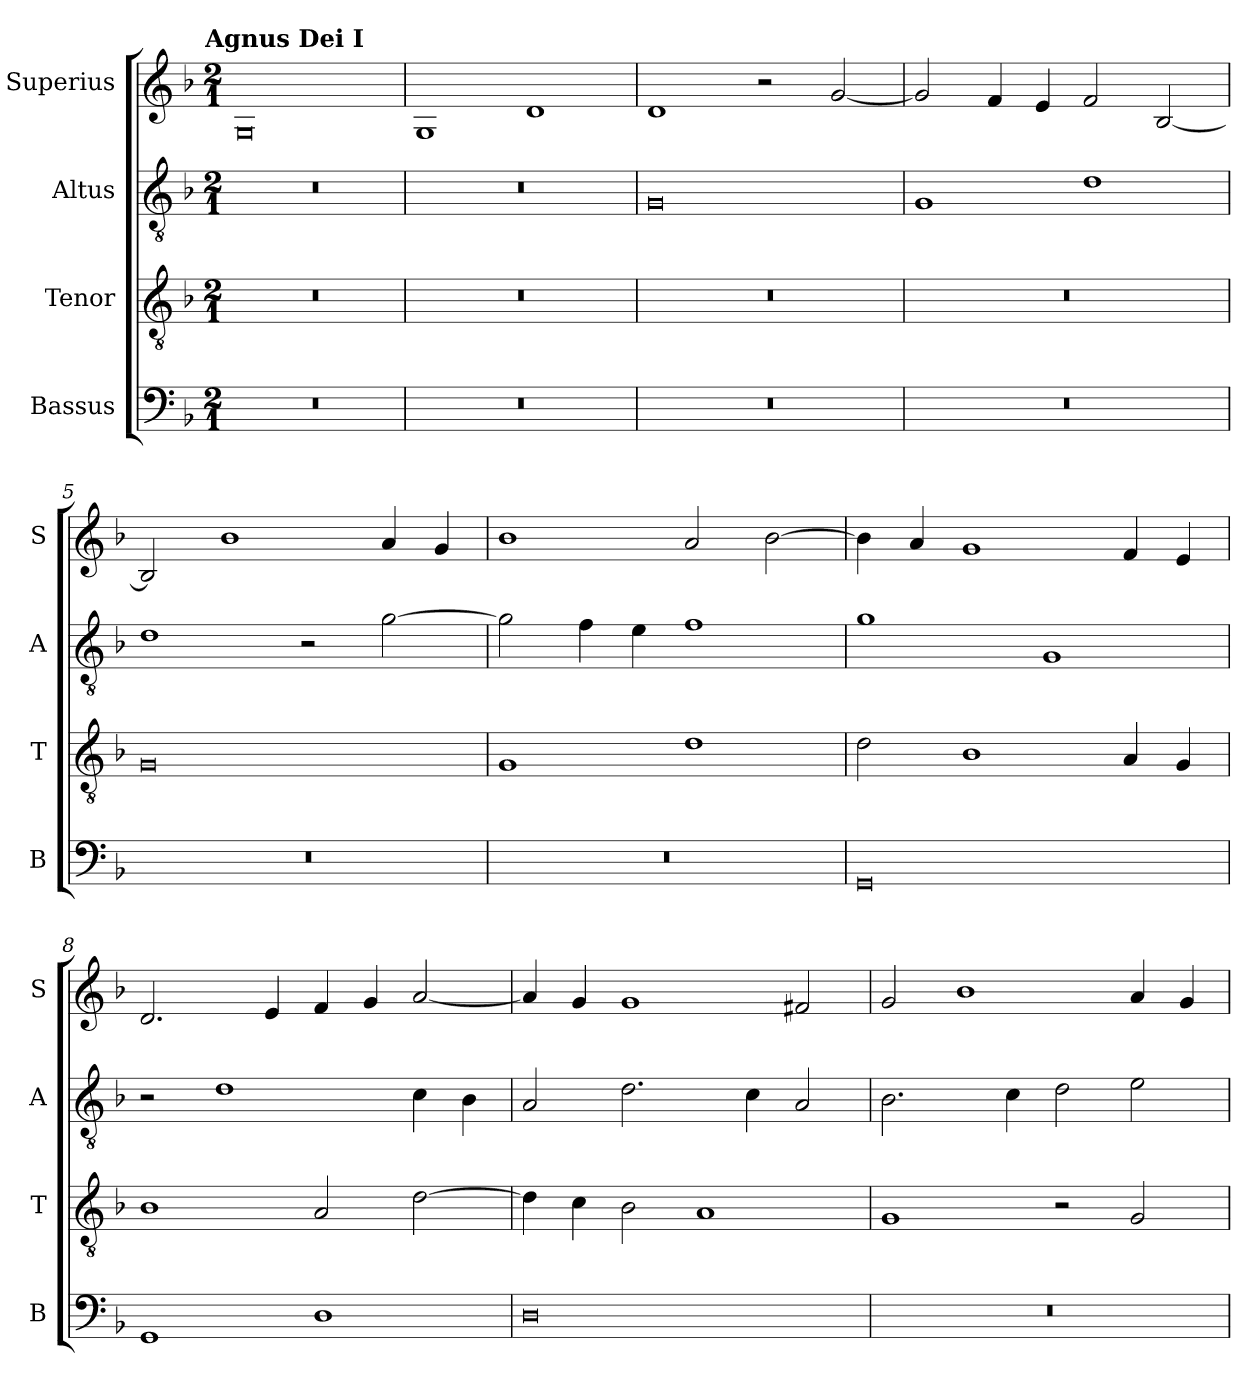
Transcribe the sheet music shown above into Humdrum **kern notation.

**kern	**kern	**kern	**kern
*part4	*part3	*part2	*part1
*staff4	*staff3	*staff2	*staff1
*I"Bassus	*I"Tenor	*I"Altus	*I"Superius
*I'B	*I'T	*I'A	*I'S
*clefF4	*clefGv2	*clefGv2	*clefG2
*k[b-]	*k[b-]	*k[b-]	*k[b-]
!!LO:TX:omd:t=Agnus Dei I
*M2/1	*M2/1	*M2/1	*M2/1
=1	=1	=1	=1
0r	0r	0r	0G
=2	=2	=2	=2
0r	0r	0r	1G
.	.	.	1d
=3	=3	=3	=3
0r	0r	0G	1d
.	.	.	2r
.	.	.	[2g/
=4	=4	=4	=4
0r	0r	1G	2g/]
.	.	.	4f/
.	.	.	4e/
.	.	1d	2f/
.	.	.	[2B-/
=5	=5	=5	=5
0r	0G	1d	2B-/]
.	.	.	1b-
.	.	2r	.
.	.	[2g\	4a/
.	.	.	4g/
=6	=6	=6	=6
0r	1G	2g\]	1b-
.	.	4f\	.
.	.	4e\	.
.	1d	1f	2a/
.	.	.	[2b-\
=7	=7	=7	=7
0GG	2d\	1g	4b-\]
.	.	.	4a/
.	1B-	.	1g
.	.	1G	.
.	4A/	.	4f/
.	4G/	.	4e/
=8	=8	=8	=8
1GG	1B-	2r	2.d/
.	.	1d	.
.	.	.	4e/
1D	2A/	.	4f/
.	.	.	4g/
.	[2d\	4c\	[2a/
.	.	4B-\	.
=9	=9	=9	=9
0D	4d\]	2A/	4a/]
.	4c\	.	4g/
.	2B-\	2.d\	1g
.	1A	.	.
.	.	4c\	.
.	.	2A/	2f#X/
=10	=10	=10	=10
0r	1G	2.B-\	2g/
.	.	.	1b-
.	.	4c\	.
.	2r	2d\	.
.	2G/	2e\	4a/
.	.	.	4g/
=	=	=	=
*-	*-	*-	*-
